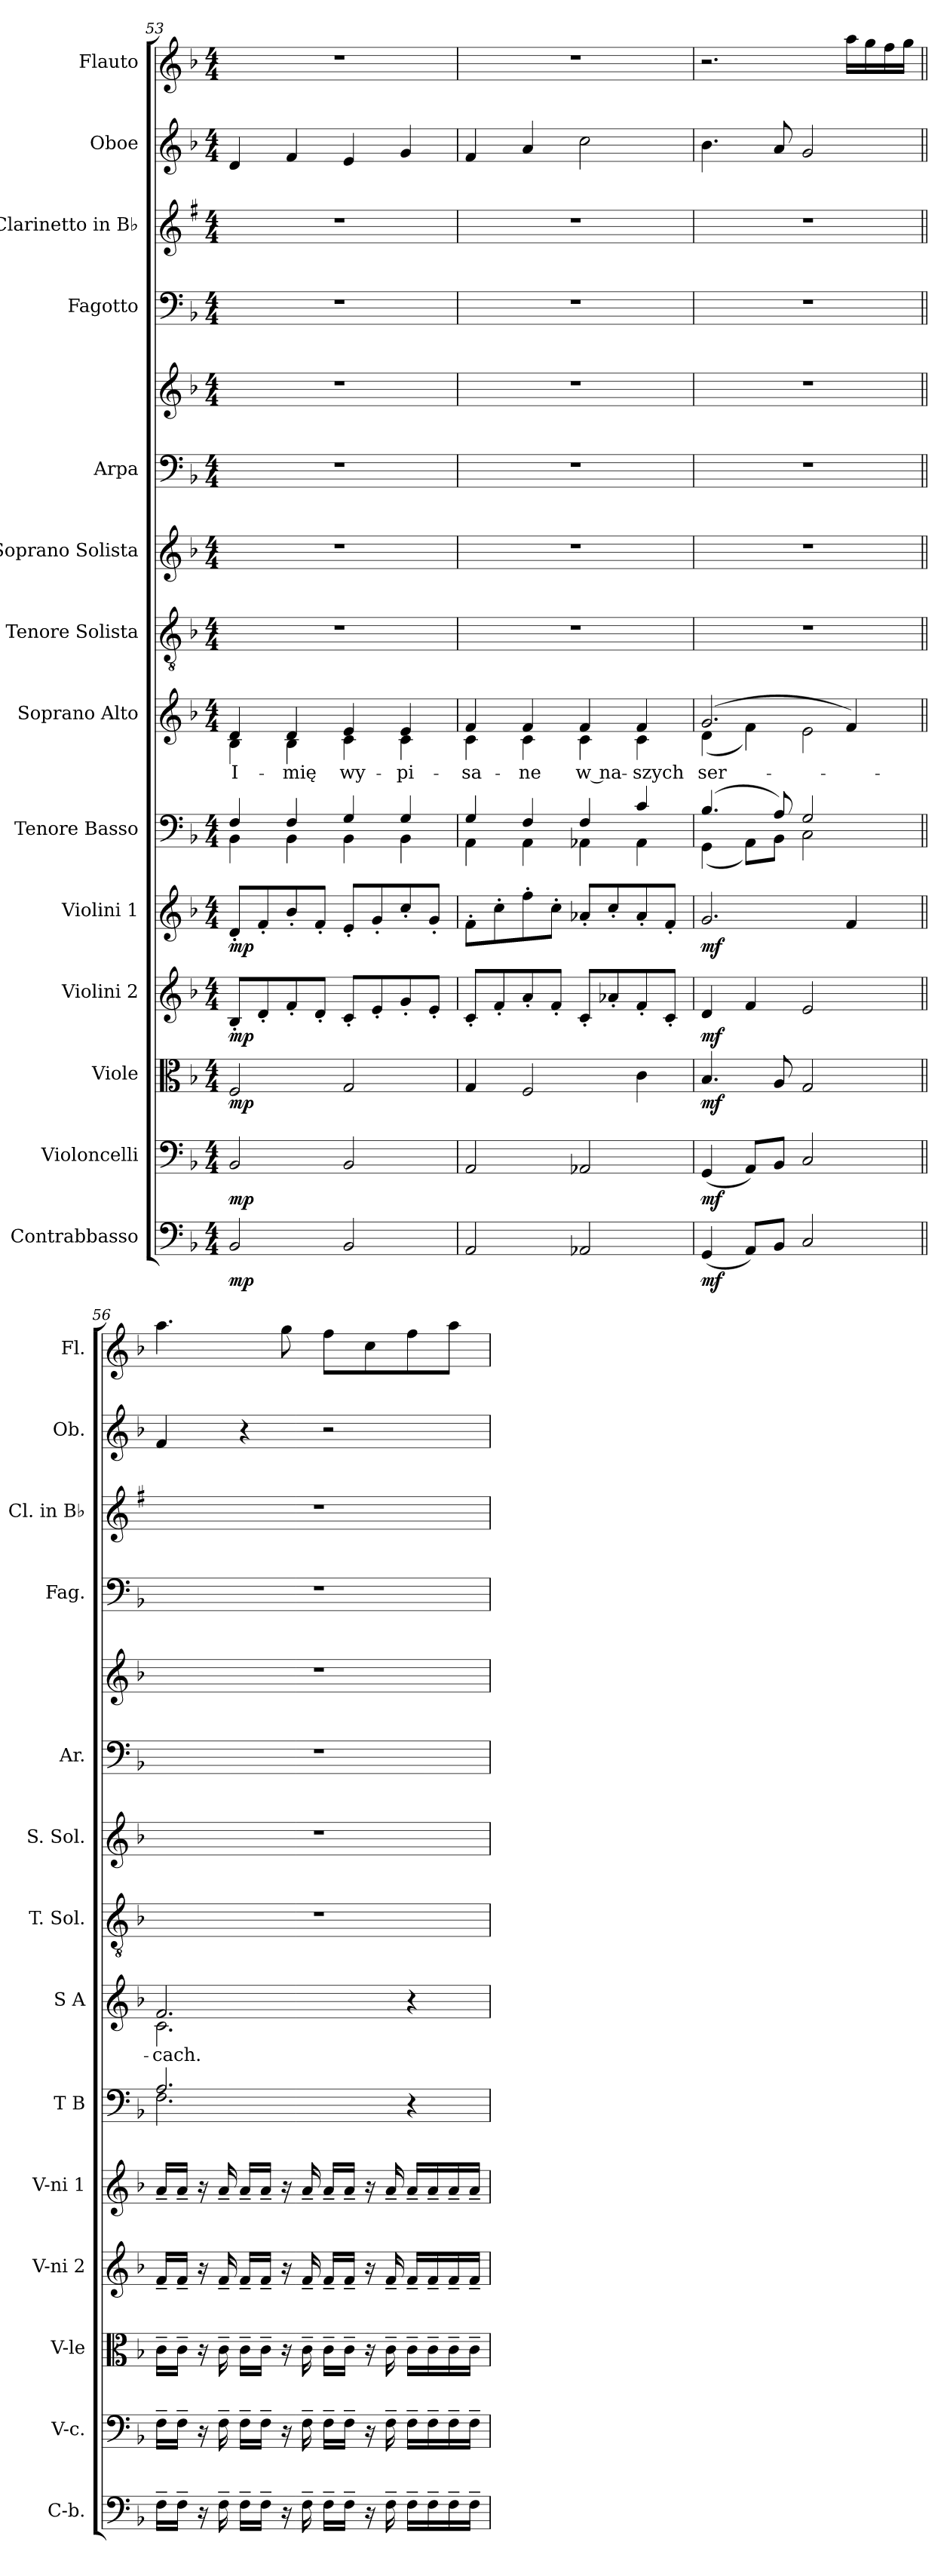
**kern	**dynam	**kern	**dynam	**kern	**dynam	**kern	**dynam	**kern	**dynam	**kern	**kern	**text	**kern	**kern	**kern	**kern	**kern	**kern	**kern	**kern
*part14	*part14	*part13	*part13	*part12	*part12	*part11	*part11	*part10	*part10	*part9	*part8	*part8	*part7	*part6	*part5	*part5	*part4	*part3	*part2	*part1
*staff15	*staff15	*staff14	*staff14	*staff13	*staff13	*staff12	*staff12	*staff11	*staff11	*staff10	*staff9	*staff9	*staff8	*staff7	*staff6	*staff5	*staff4	*staff3	*staff2	*staff1
*I"Contrabbasso	*	*I"Violoncelli	*	*I"Viole	*	*I"Violini 2	*	*I"Violini 1	*	*I"Tenore Basso	*I"Soprano Alto	*	*I"Tenore Solista	*I"Soprano Solista	*I"Arpa	*	*I"Fagotto	*I"Clarinetto in B♭	*I"Oboe	*I"Flauto
*I'C-b.	*	*I'V-c.	*	*I'V-le	*	*I'V-ni 2	*	*I'V-ni 1	*	*I'T B	*I'S A	*	*I'T. Sol.	*I'S. Sol.	*I'Ar.	*	*I'Fag.	*I'Cl. in B♭	*I'Ob.	*I'Fl.
*clefF4	*	*clefF4	*	*clefC3	*	*clefG2	*	*clefG2	*	*clefF4	*clefG2	*	*clefGv2	*clefG2	*clefF4	*clefG2	*clefF4	*clefG2	*clefG2	*clefG2
*	*	*	*	*	*	*	*	*	*	*	*	*	*	*	*	*	*	*ITrd1c2	*	*
*k[b-]	*	*k[b-]	*	*k[b-]	*	*k[b-]	*	*k[b-]	*	*k[b-]	*k[b-]	*	*k[b-]	*k[b-]	*k[b-]	*k[b-]	*k[b-]	*k[b-]	*k[b-]	*k[b-]
*M4/4	*	*M4/4	*	*M4/4	*	*M4/4	*	*M4/4	*	*M4/4	*M4/4	*	*M4/4	*M4/4	*M4/4	*M4/4	*M4/4	*M4/4	*M4/4	*M4/4
=53	=53	=53	=53	=53	=53	=53	=53	=53	=53	=53	=53	=53	=53	=53	=53	=53	=53	=53	=53	=53
*	*	*	*	*	*	*	*	*	*	*^	*^	*	*	*	*	*	*	*	*	*
2BB-	mp	2BB-	mp	2F	mp	8B-'L	mp	8d'L	mp	4F	4BB-	4d	4B-	I-	1r	1r	1r	1r	1r	1r	4d	1r
.	.	.	.	.	.	8d'	.	8f'	.	.	.	.	.	.	.	.	.	.	.	.	.	.
.	.	.	.	.	.	8f'	.	8b-'	.	4F	4BB-	4d	4B-	-mię	.	.	.	.	.	.	4f	.
.	.	.	.	.	.	8d'J	.	8f'J	.	.	.	.	.	.	.	.	.	.	.	.	.	.
2BB-	.	2BB-	.	2G	.	8c'L	.	8e'L	.	4G	4BB-	4e	4c	wy-	.	.	.	.	.	.	4e	.
.	.	.	.	.	.	8e'	.	8g'	.	.	.	.	.	.	.	.	.	.	.	.	.	.
.	.	.	.	.	.	8g'	.	8cc'	.	4G	4BB-	4e	4c	-pi-	.	.	.	.	.	.	4g	.
.	.	.	.	.	.	8e'J	.	8g'J	.	.	.	.	.	.	.	.	.	.	.	.	.	.
=54	=54	=54	=54	=54	=54	=54	=54	=54	=54	=54	=54	=54	=54	=54	=54	=54	=54	=54	=54	=54	=54	=54
2AA	.	2AA	.	4G	.	8c'L	.	8f'L	.	4G	4AA	4f	4c	-sa-	1r	1r	1r	1r	1r	1r	4f	1r
.	.	.	.	.	.	8f'	.	8cc'	.	.	.	.	.	.	.	.	.	.	.	.	.	.
.	.	.	.	2F	.	8a'	.	8ff'	.	4F	4AA	4f	4c	-ne	.	.	.	.	.	.	4a	.
.	.	.	.	.	.	8f'J	.	8cc'J	.	.	.	.	.	.	.	.	.	.	.	.	.	.
2AA-X	.	2AA-X	.	.	.	8c'L	.	8a-X'L	.	4F	4AA-X	4f	4c	w na-	.	.	.	.	.	.	2cc	.
.	.	.	.	.	.	8a-X'	.	8cc'	.	.	.	.	.	.	.	.	.	.	.	.	.	.
.	.	.	.	4c	.	8f'	.	8a-'	.	4c	4AA-	4f	4c	-szych	.	.	.	.	.	.	.	.
.	.	.	.	.	.	8c'J	.	8f'J	.	.	.	.	.	.	.	.	.	.	.	.	.	.
=55	=55	=55	=55	=55	=55	=55	=55	=55	=55	=55	=55	=55	=55	=55	=55	=55	=55	=55	=55	=55	=55	=55
(4GG	mf	(4GG	mf	4.B-	mf	4d	mf	2.g	mf	(4.B-	(4GG	(2.g	(4d	ser-	1r	1r	1r	1r	1r	1r	4.b-	2.r
8AAL)	.	8AAL)	.	.	.	4f	.	.	.	.	8AAL)	.	4f)	.	.	.	.	.	.	.	.	.
8BB-J	.	8BB-J	.	8A	.	.	.	.	.	8A)	8BB-J	.	.	.	.	.	.	.	.	.	8a	.
2C	.	2C	.	2G	.	2e	.	.	.	2G	2C	.	2e	.	.	.	.	.	.	.	2g	.
.	.	.	.	.	.	.	.	4f	.	.	.	4f)	.	.	.	.	.	.	.	.	.	16aaLL
.	.	.	.	.	.	.	.	.	.	.	.	.	.	.	.	.	.	.	.	.	.	16gg
.	.	.	.	.	.	.	.	.	.	.	.	.	.	.	.	.	.	.	.	.	.	16ff
.	.	.	.	.	.	.	.	.	.	.	.	.	.	.	.	.	.	.	.	.	.	16ggJJ
=56||	=56||	=56||	=56||	=56||	=56||	=56||	=56||	=56||	=56||	=56||	=56||	=56||	=56||	=56||	=56||	=56||	=56||	=56||	=56||	=56||	=56||	=56||
16F~LL	.	16F~LL	.	16c~LL	.	16f~LL	.	16a~LL	.	2.A	2.F	2.f	2.c	-cach.	1r	1r	1r	1r	1r	1r	4f	4.aa
16F~JJ	.	16F~JJ	.	16c~JJ	.	16f~JJ	.	16a~JJ	.	.	.	.	.	.	.	.	.	.	.	.	.	.
16r	.	16r	.	16r	.	16r	.	16r	.	.	.	.	.	.	.	.	.	.	.	.	.	.
16F~	.	16F~	.	16c~	.	16f~	.	16a~	.	.	.	.	.	.	.	.	.	.	.	.	.	.
16F~LL	.	16F~LL	.	16c~LL	.	16f~LL	.	16a~LL	.	.	.	.	.	.	.	.	.	.	.	.	4r	.
16F~JJ	.	16F~JJ	.	16c~JJ	.	16f~JJ	.	16a~JJ	.	.	.	.	.	.	.	.	.	.	.	.	.	.
16r	.	16r	.	16r	.	16r	.	16r	.	.	.	.	.	.	.	.	.	.	.	.	.	8gg
16F~	.	16F~	.	16c~	.	16f~	.	16a~	.	.	.	.	.	.	.	.	.	.	.	.	.	.
16F~LL	.	16F~LL	.	16c~LL	.	16f~LL	.	16a~LL	.	.	.	.	.	.	.	.	.	.	.	.	2r	8ffL
16F~JJ	.	16F~JJ	.	16c~JJ	.	16f~JJ	.	16a~JJ	.	.	.	.	.	.	.	.	.	.	.	.	.	.
16r	.	16r	.	16r	.	16r	.	16r	.	.	.	.	.	.	.	.	.	.	.	.	.	8cc
16F~	.	16F~	.	16c~	.	16f~	.	16a~	.	.	.	.	.	.	.	.	.	.	.	.	.	.
16F~LL	.	16F~LL	.	16c~LL	.	16f~LL	.	16a~LL	.	4r	4ryy	4r	4ryy	.	.	.	.	.	.	.	.	8ff
16F~	.	16F~	.	16c~	.	16f~	.	16a~	.	.	.	.	.	.	.	.	.	.	.	.	.	.
16F~	.	16F~	.	16c~	.	16f~	.	16a~	.	.	.	.	.	.	.	.	.	.	.	.	.	8aaJ
16F~JJ	.	16F~JJ	.	16c~JJ	.	16f~JJ	.	16a~JJ	.	.	.	.	.	.	.	.	.	.	.	.	.	.
*	*	*	*	*	*	*	*	*	*	*v	*v	*	*	*	*	*	*	*	*	*	*	*
*	*	*	*	*	*	*	*	*	*	*	*v	*v	*	*	*	*	*	*	*	*	*
=	=	=	=	=	=	=	=	=	=	=	=	=	=	=	=	=	=	=	=	=
*-	*-	*-	*-	*-	*-	*-	*-	*-	*-	*-	*-	*-	*-	*-	*-	*-	*-	*-	*-	*-
